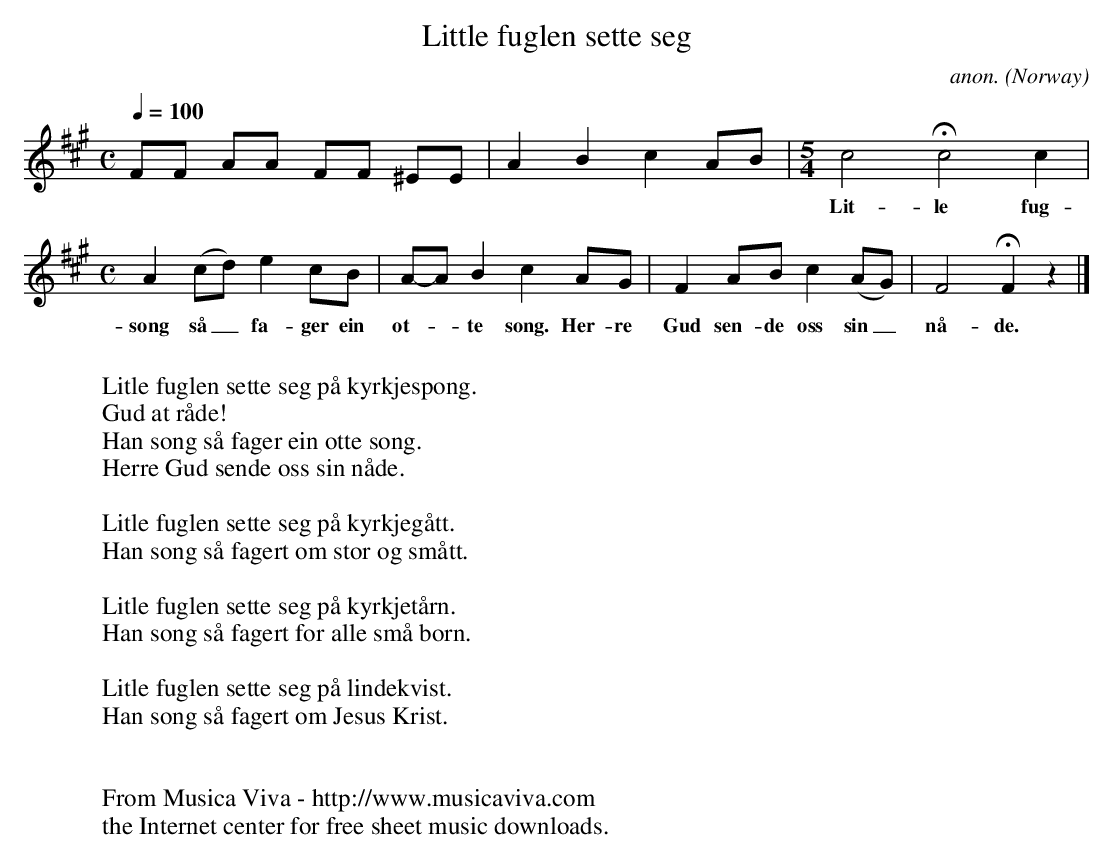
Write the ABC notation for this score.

X:1
T:Little fuglen sette seg
C:anon.
O:Norway
M:C
L:1/8
Q:1/4=100
K:F#m
FF AA FF ^EE|A2 B2 c2 AB|\
M:5/4
L:1/4
c2 Hc2 c|
w:Lit-le fug-len set-te seg p\aa kyrk-je-spong. Gud at r\aa-de! Han
M:C
L:1/8
A2 (cd) e2 cB|A-A B2 c2 AG|F2 AB c2 (AG)|F4 HF2 z2|]
w:song s\aa_ fa-ger ein ot--te song. Her-re Gud sen-de oss sin_ n\aa-de.
W:
W:Litle fuglen sette seg p\aa kyrkjespong.
W:  Gud at r\aade!
W:Han song s\aa fager ein otte song.
W:  Herre Gud sende oss sin n\aade.
W:
W:Litle fuglen sette seg p\aa kyrkjeg\aatt.
W:Han song s\aa fagert om stor og sm\aatt.
W:
W:Litle fuglen sette seg p\aa kyrkjet\aarn.
W:Han song s\aa fagert for alle sm\aa born.
W:
W:Litle fuglen sette seg p\aa lindekvist.
W:Han song s\aa fagert om Jesus Krist.
W:
W:
W:  From Musica Viva - http://www.musicaviva.com
W:  the Internet center for free sheet music downloads.
